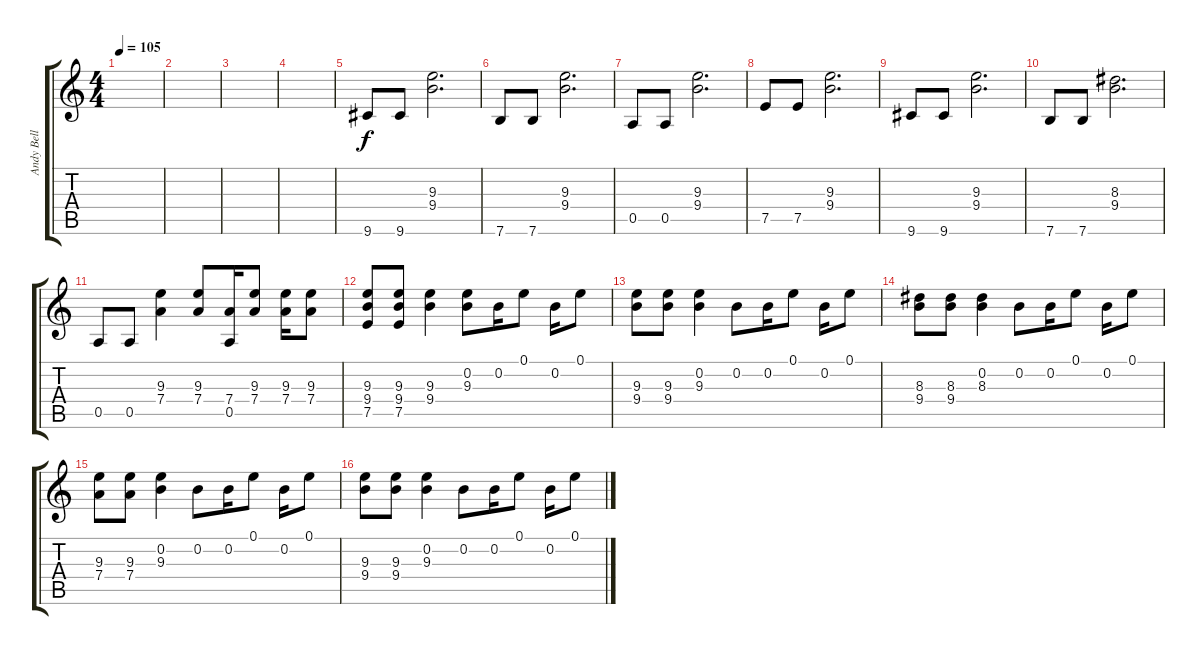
\track ("Andy Bell" "Andy Bell") {instrument overdrivenguitar}
\staff {score tabs}
\tuning (E4 B3 G3 D3 A2 E2) {hide}
\ts (4 4)
\tempo 105
\clef g2
\ks c
|
|
|
|
9.6.8 9.6.8 (9.3 9.4).2{d} |
7.6.8 7.6.8 (9.3 9.4).2{d} |
0.5.8 0.5.8 (9.3 9.4).2{d} |
7.5.8 7.5.8 (9.3 9.4).2{d} |
9.6.8 9.6.8 (9.3 9.4).2{d} |
7.6.8 7.6.8 (8.3 9.4).2{d} |
0.5.8 0.5.8 (9.3 7.4).4 (9.3 7.4).8 (7.4 0.5).16 (9.3 7.4).8 (9.3 7.4).16 (9.3 7.4).8 |
(9.3 9.4 7.5).8 (9.3 9.4 7.5).8 (9.3 9.4).4 (0.2 9.3).8 0.2.16 0.1.8 0.2.16 0.1.8 |
(9.3 9.4).8 (9.3 9.4).8 (0.2 9.3).4 0.2.8 0.2.16 0.1.8 0.2.16 0.1.8 |
(8.3 9.4).8 (8.3 9.4).8 (0.2 8.3).4 0.2.8 0.2.16 0.1.8 0.2.16 0.1.8 |
(9.3 7.4).8 (9.3 7.4).8 (0.2 9.3).4 0.2.8 0.2.16 0.1.8 0.2.16 0.1.8 |
(9.3 9.4).8 (9.3 9.4).8 (0.2 9.3).4 0.2.8 0.2.16 0.1.8 0.2.16 0.1.8
